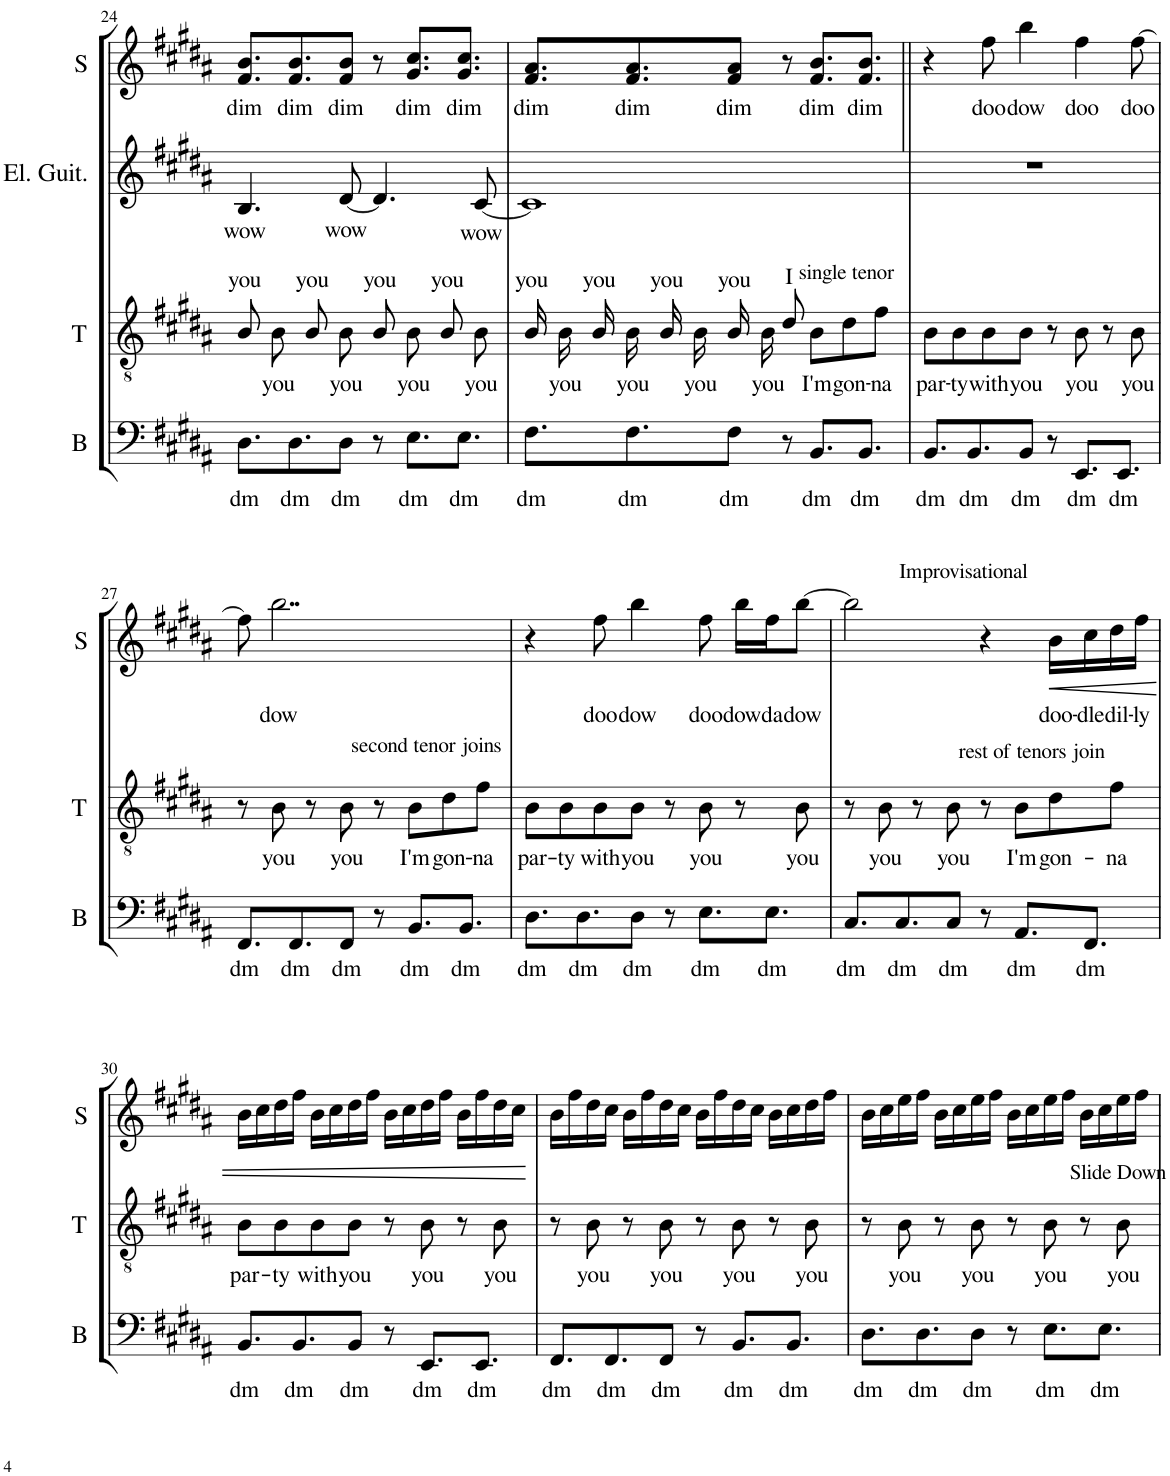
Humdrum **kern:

**kern	**text	**kern	**text	**kern	**text	**kern	**text	**dynam
*part4	*part4	*part3	*part3	*part2	*part2	*part1	*part1	*part1
*staff4	*staff4	*staff3	*staff3	*staff2	*staff2	*staff1	*staff1	*staff1
*I"Bass	*	*I"Tenor	*	*I"Alto	*	*I"Soprano	*	*
*I'B	*	*I'T	*	*I'A	*	*I'S	*	*
!!LO:PB:g=z
*clefF4	*	*clefGv2	*	*clefG2	*	*clefG2	*	*
*	*	*Trd8c14	*	*	*	*	*	*
*k[f#c#g#d#a#]	*	*k[f#c#g#d#a#]	*	*k[f#c#g#d#a#]	*	*k[f#c#g#d#a#]	*	*
*M4/4	*	*M4/4	*	*M4/4	*	*M4/4	*	*
=24	=24	=24	=24	=24	=24	=24	=24	=24
!	!LO:LY:b	!	!LO:LY:a	!	!LO:LY:b	!	!LO:LY:b	!
8.D#\L	dm	8B/	you	4.B/	wow	8.f#/ 8.b/L	dim	.
!	!	!	!LO:LY:b	!	!	!	!	!
.	.	8B\	you	.	.	.	.	.
!	!LO:LY:b	!	!	!	!	!	!LO:LY:b	!
8.D#\	dm	.	.	.	.	8.f#/ 8.b/	dim	.
!	!	!	!LO:LY:a	!	!	!	!	!
.	.	8B/	you	.	.	.	.	.
!	!LO:LY:b	!	!LO:LY:b	!	!LO:LY:b	!	!LO:LY:b	!
8D#\J	dm	8B\	you	[8d#/	wow	8f#/ 8b/J	dim	.
!	!	!	!LO:LY:a	!	!	!	!	!
8r	.	8B/	you	4.d#/]	.	8r	.	.
!	!LO:LY:b	!	!LO:LY:b	!	!	!	!LO:LY:b	!
8.E\L	dm	8B\	you	.	.	8.g#/ 8.cc#/L	dim	.
!	!	!	!LO:LY:a	!	!	!	!	!
.	.	8B/	you	.	.	.	.	.
!	!LO:LY:b	!	!	!	!	!	!LO:LY:b	!
8.E\J	dm	.	.	.	.	8.g#/ 8.cc#/J	dim	.
!	!	!	!LO:LY:b	!	!LO:LY:b	!	!	!
.	.	8B\	you	[8c#/	wow	.	.	.
=25	=25	=25	=25	=25	=25	=25	=25	=25
!	!LO:LY:b	!	!LO:LY:a	!	!	!	!LO:LY:b	!
8.F#\L	dm	16B/	you	1c#]	.	8.f#/ 8.a#/L	dim	.
!	!	!	!LO:LY:b	!	!	!	!	!
.	.	16B\	you	.	.	.	.	.
!	!	!	!LO:LY:a	!	!	!	!	!
.	.	16B/	you	.	.	.	.	.
!	!LO:LY:b	!	!LO:LY:b	!	!	!	!LO:LY:b	!
8.F#\	dm	16B\	you	.	.	8.f#/ 8.a#/	dim	.
!	!	!	!LO:LY:a	!	!	!	!	!
.	.	16B/	you	.	.	.	.	.
!	!	!	!LO:LY:b	!	!	!	!	!
.	.	16B\	you	.	.	.	.	.
!	!LO:LY:b	!	!LO:LY:a	!	!	!	!LO:LY:b	!
8F#\J	dm	16B/	you	.	.	8f#/ 8a#/J	dim	.
!	!	!	!LO:LY:b	!	!	!	!	!
.	.	16B\	you	.	.	.	.	.
!	!	!	!LO:LY:a	!	!	!	!	!
8r	.	8d#/	I	.	.	8r	.	.
!	!	!LO:TX:a:t=single tenor	!	!	!	!	!	!
!	!LO:LY:b	!	!LO:LY:b	!	!	!	!LO:LY:b	!
8.BB/L	dm	8B\L	I'm	.	.	8.f#/ 8.b/L	dim	.
!	!	!	!LO:LY:b	!	!	!	!	!
.	.	8d#\	gon-	.	.	.	.	.
!	!LO:LY:b	!	!	!	!	!	!LO:LY:b	!
8.BB/J	dm	.	.	.	.	8.f#/ 8.b/J	dim	.
!	!	!	!LO:LY:b	!	!	!	!	!
.	.	8f#\J	-na	.	.	.	.	.
=26||	=26||	=26||	=26||	=26||	=26||	=26||	=26||	=26||
!	!LO:LY:b	!	!LO:LY:b	!	!	!	!	!
8.BB/L	dm	8B\L	par-	1r	.	4r	.	.
!	!	!	!LO:LY:b	!	!	!	!	!
.	.	8B\	-ty	.	.	.	.	.
!	!LO:LY:b	!	!	!	!	!	!	!
8.BB/	dm	.	.	.	.	.	.	.
!	!	!	!LO:LY:b	!	!	!	!LO:LY:b	!
.	.	8B\	with	.	.	8ff#\	doo	.
!	!LO:LY:b	!	!LO:LY:b	!	!	!	!LO:LY:b	!
8BB/J	dm	8B\J	you	.	.	4bb\	dow	.
8r	.	8r	.	.	.	.	.	.
!	!LO:LY:b	!	!LO:LY:b	!	!	!	!LO:LY:b	!
8.EE/L	dm	8B\	you	.	.	4ff#\	doo	.
.	.	8r	.	.	.	.	.	.
!	!LO:LY:b	!	!	!	!	!	!	!
8.EE/J	dm	.	.	.	.	.	.	.
!	!	!	!LO:LY:b	!	!	!	!LO:LY:b	!
.	.	8B\	you	.	.	[8ff#\	doo	.
!!LO:LB:g=z
=27	=27	=27	=27	=27	=27	=27	=27	=27
!	!LO:LY:b	!	!	!	!	!	!	!
8.FF#/L	dm	8r	.	1r	.	8ff#\]	.	.
!	!	!	!LO:LY:b	!	!	!	!LO:LY:b	!
.	.	8B\	you	.	.	2..bb\	dow	.
!	!LO:LY:b	!	!	!	!	!	!	!
8.FF#/	dm	.	.	.	.	.	.	.
.	.	8r	.	.	.	.	.	.
!	!LO:LY:b	!	!LO:LY:b	!	!	!	!	!
8FF#/J	dm	8B\	you	.	.	.	.	.
8r	.	8r	.	.	.	.	.	.
!	!	!LO:TX:a:t=second tenor joins	!	!	!	!	!	!
!	!LO:LY:b	!	!LO:LY:b	!	!	!	!	!
8.BB/L	dm	8B\L	I'm	.	.	.	.	.
!	!	!	!LO:LY:b	!	!	!	!	!
.	.	8d#\	gon-	.	.	.	.	.
!	!LO:LY:b	!	!	!	!	!	!	!
8.BB/J	dm	.	.	.	.	.	.	.
!	!	!	!LO:LY:b	!	!	!	!	!
.	.	8f#\J	-na	.	.	.	.	.
=28	=28	=28	=28	=28	=28	=28	=28	=28
!	!LO:LY:b	!	!LO:LY:b	!	!	!	!	!
8.D#\L	dm	8B\L	par-	1r	.	4r	.	.
!	!	!	!LO:LY:b	!	!	!	!	!
.	.	8B\	-ty	.	.	.	.	.
!	!LO:LY:b	!	!	!	!	!	!	!
8.D#\	dm	.	.	.	.	.	.	.
!	!	!	!LO:LY:b	!	!	!	!LO:LY:b	!
.	.	8B\	with	.	.	8ff#\	doo	.
!	!LO:LY:b	!	!LO:LY:b	!	!	!	!LO:LY:b	!
8D#\J	dm	8B\J	you	.	.	4bb\	dow	.
8r	.	8r	.	.	.	.	.	.
!	!LO:LY:b	!	!LO:LY:b	!	!	!	!LO:LY:b	!
8.E\L	dm	8B\	you	.	.	8ff#\	doo	.
!	!	!	!	!	!	!	!LO:LY:b	!
.	.	8r	.	.	.	16bb\LL	dow	.
!	!LO:LY:b	!	!	!	!	!	!LO:LY:b	!
8.E\J	dm	.	.	.	.	16ff#\J	da	.
!	!	!	!LO:LY:b	!	!	!	!LO:LY:b	!
.	.	8B\	you	.	.	[8bb\J	dow	.
=29	=29	=29	=29	=29	=29	=29	=29	=29
!	!LO:LY:b	!	!	!	!	!	!	!
8.C#/L	dm	8r	.	1r	.	2bb\]	.	.
!	!	!	!LO:LY:b	!	!	!	!	!
.	.	8B\	you	.	.	.	.	.
!	!LO:LY:b	!	!	!	!	!	!	!
8.C#/	dm	.	.	.	.	.	.	.
.	.	8r	.	.	.	.	.	.
!	!LO:LY:b	!	!LO:LY:b	!	!	!	!	!
8C#/J	dm	8B\	you	.	.	.	.	.
!	!	!	!	!	!	!LO:TX:a:t=Improvisational	!	!
8r	.	8r	.	.	.	4r	.	.
!	!	!LO:TX:a:t=rest of tenors join	!	!	!	!	!	!
!	!LO:LY:b	!	!LO:LY:b	!	!	!	!	!
8.AA#/L	dm	8B\L	I'm	.	.	.	.	.
!	!	!	!LO:LY:b	!	!	!	!LO:LY:b	!LO:HP:b
.	.	8d#\	gon-	.	.	16b\LL	doo-	<
!	!LO:LY:b	!	!	!	!	!	!LO:LY:b	!
8.FF#/J	dm	.	.	.	.	16cc#\	-dle	.
!	!	!	!LO:LY:b	!	!	!	!LO:LY:b	!
.	.	8f#\J	-na	.	.	16dd#\	dil-	.
!	!	!	!	!	!	!	!LO:LY:b	!
.	.	.	.	.	.	16ff#\JJ	-ly	.
!!LO:LB:g=z
=30	=30	=30	=30	=30	=30	=30	=30	=30
!	!LO:LY:b	!	!LO:LY:b	!	!	!	!	!
8.BB/L	dm	8B\L	par-	1r	.	16b\LL	.	.
.	.	.	.	.	.	16cc#\	.	.
!	!	!	!LO:LY:b	!	!	!	!	!
.	.	8B\	-ty	.	.	16dd#\	.	.
!	!LO:LY:b	!	!	!	!	!	!	!
8.BB/	dm	.	.	.	.	16ff#\JJ	.	.
!	!	!	!LO:LY:b	!	!	!	!	!
.	.	8B\	with	.	.	16b\LL	.	.
.	.	.	.	.	.	16cc#\	.	.
!	!LO:LY:b	!	!LO:LY:b	!	!	!	!	!
8BB/J	dm	8B\J	you	.	.	16dd#\	.	.
.	.	.	.	.	.	16ff#\JJ	.	.
8r	.	8r	.	.	.	16b\LL	.	.
.	.	.	.	.	.	16cc#\	.	.
!	!LO:LY:b	!	!LO:LY:b	!	!	!	!	!
8.EE/L	dm	8B\	you	.	.	16dd#\	.	.
.	.	.	.	.	.	16ff#\JJ	.	.
.	.	8r	.	.	.	16b\LL	.	.
!	!LO:LY:b	!	!	!	!	!	!	!
8.EE/J	dm	.	.	.	.	16ff#\	.	.
!	!	!	!LO:LY:b	!	!	!	!	!
.	.	8B\	you	.	.	16dd#\	.	.
.	.	.	.	.	.	16cc#\JJ	.	.
.	.	.	.	.	.	.	.	[
=31	=31	=31	=31	=31	=31	=31	=31	=31
!	!LO:LY:b	!	!	!	!	!	!	!
8.FF#/L	dm	8r	.	1r	.	16b\LL	.	.
.	.	.	.	.	.	16ff#\	.	.
!	!	!	!LO:LY:b	!	!	!	!	!
.	.	8B\	you	.	.	16dd#\	.	.
!	!LO:LY:b	!	!	!	!	!	!	!
8.FF#/	dm	.	.	.	.	16cc#\JJ	.	.
.	.	8r	.	.	.	16b\LL	.	.
.	.	.	.	.	.	16ff#\	.	.
!	!LO:LY:b	!	!LO:LY:b	!	!	!	!	!
8FF#/J	dm	8B\	you	.	.	16dd#\	.	.
.	.	.	.	.	.	16cc#\JJ	.	.
8r	.	8r	.	.	.	16b\LL	.	.
.	.	.	.	.	.	16ff#\	.	.
!	!LO:LY:b	!	!LO:LY:b	!	!	!	!	!
8.BB/L	dm	8B\	you	.	.	16dd#\	.	.
.	.	.	.	.	.	16cc#\JJ	.	.
.	.	8r	.	.	.	16b\LL	.	.
!	!LO:LY:b	!	!	!	!	!	!	!
8.BB/J	dm	.	.	.	.	16cc#\	.	.
!	!	!	!LO:LY:b	!	!	!	!	!
.	.	8B\	you	.	.	16dd#\	.	.
.	.	.	.	.	.	16ff#\JJ	.	.
=32	=32	=32	=32	=32	=32	=32	=32	=32
!	!LO:LY:b	!	!	!	!	!	!	!
8.D#\L	dm	8r	.	1r	.	16b\LL	.	.
.	.	.	.	.	.	16cc#\	.	.
!	!	!	!LO:LY:b	!	!	!	!	!
.	.	8B\	you	.	.	16ee\	.	.
!	!LO:LY:b	!	!	!	!	!	!	!
8.D#\	dm	.	.	.	.	16ff#\JJ	.	.
.	.	8r	.	.	.	16b\LL	.	.
.	.	.	.	.	.	16cc#\	.	.
!	!LO:LY:b	!	!LO:LY:b	!	!	!	!	!
8D#\J	dm	8B\	you	.	.	16ee\	.	.
.	.	.	.	.	.	16ff#\JJ	.	.
8r	.	8r	.	.	.	16b\LL	.	.
.	.	.	.	.	.	16cc#\	.	.
!	!LO:LY:b	!	!LO:LY:b	!	!	!	!	!
8.E\L	dm	8B\	you	.	.	16ee\	.	.
.	.	.	.	.	.	16ff#\JJ	.	.
.	.	8r	.	.	.	16b\LL	.	.
!	!LO:LY:b	!	!	!	!	!	!	!
8.E\J	dm	.	.	.	.	16cc#\	.	.
!	!	!LO:TX:a:t=Slide Down	!	!	!	!	!	!
!	!	!	!LO:LY:b	!	!	!	!	!
.	.	8B\	you	.	.	16ee\	.	.
.	.	.	.	.	.	16ff#\JJ	.	.
=	=	=	=	=	=	=	=	=
*-	*-	*-	*-	*-	*-	*-	*-	*-
